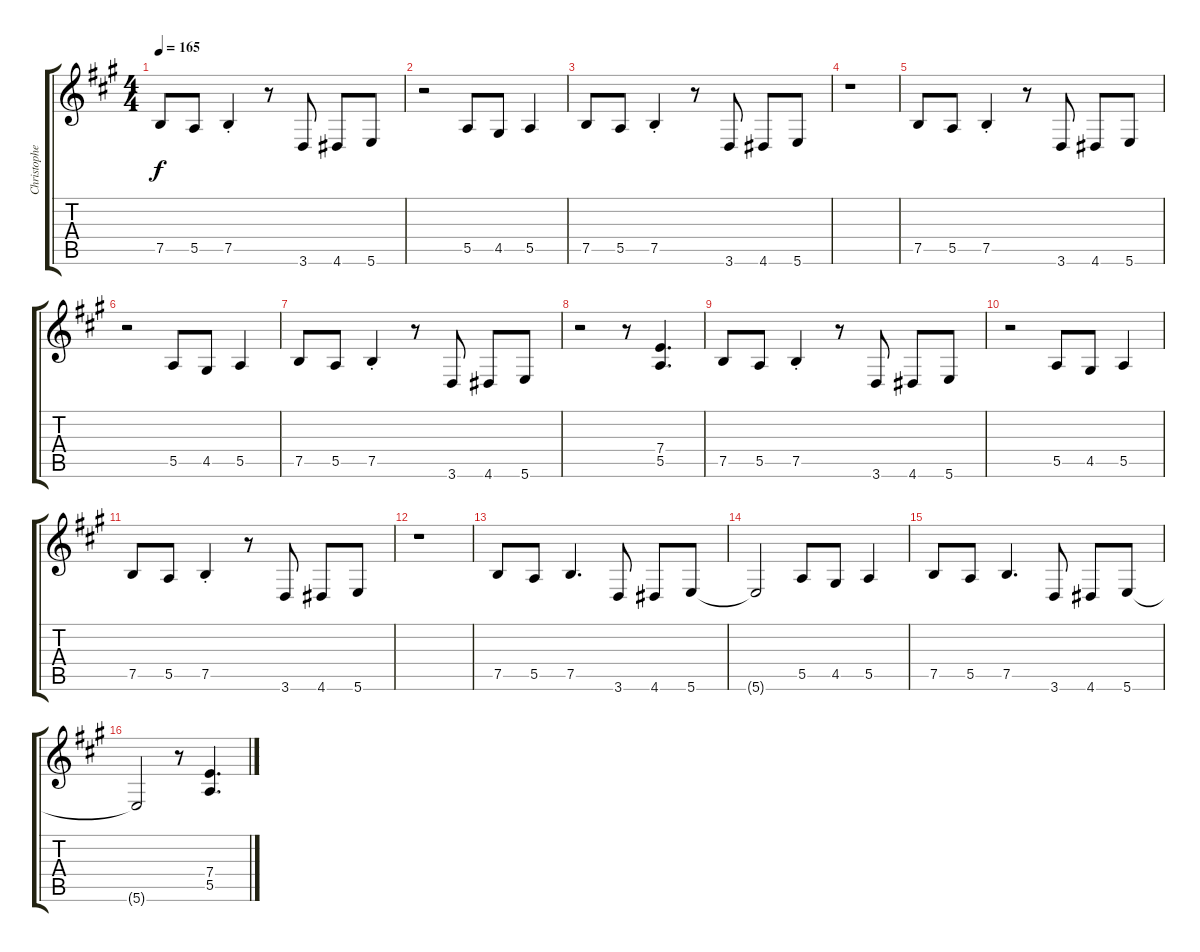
\track ("Christopher Amott" "Christophe") {instrument distortionguitar}
\staff {score tabs}
\tuning (B3 Gb3 D3 A2 E2 B1) {hide}
\ts (4 4)
\tempo 165
\clef g2
\ks a
7.5.8{dy f} 5.5.8 7.5{st}.4 r.8 3.6.8 4.6.8 5.6.8 |
r.2 5.5.8 4.5.8 5.5.4 |
7.5.8 5.5.8 7.5{st}.4 r.8 3.6.8 4.6.8 5.6.8 |
r.1 |
7.5.8 5.5.8 7.5{st}.4 r.8 3.6.8 4.6.8 5.6.8 |
r.2 5.5.8 4.5.8 5.5.4 |
7.5.8 5.5.8 7.5{st}.4 r.8 3.6.8 4.6.8 5.6.8 |
r.2 r.8 (7.4 5.5).4{d} |
7.5.8 5.5.8 7.5{st}.4 r.8 3.6.8 4.6.8 5.6.8 |
r.2 5.5.8 4.5.8 5.5.4 |
7.5.8 5.5.8 7.5{st}.4 r.8 3.6.8 4.6.8 5.6.8 |
r.1 |
7.5.8 5.5.8 7.5.4{d} 3.6.8 4.6.8 5.6.8 |
5.6{t}.2 5.5.8 4.5.8 5.5.4 |
7.5.8 5.5.8 7.5.4{d} 3.6.8 4.6.8 5.6.8 |
5.6{t}.2 r.8 (7.4 5.5).4{d}
